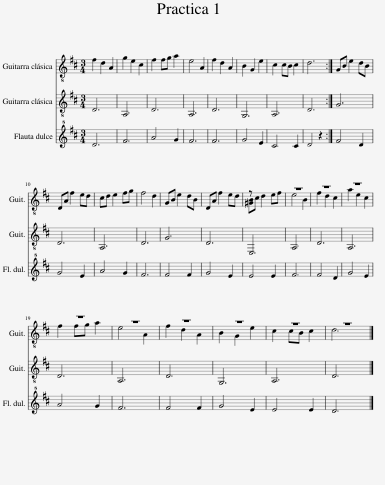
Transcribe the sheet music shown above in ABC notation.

X:1
%%score ( 1 2 ) 3 4
L:1/8
M:3/4
I:linebreak $
K:D
V:1 treble-8
V:2 treble-8
V:3 treble-8
V:4 treble+8
V:1
 f2 d2 A2 | g2 e2 c2 | f2 fg a2 | e4 A2 | f2 d2 A2 | %5
 B2 G2 e2 | c2 cB c2 | d6 :| GB e2 dB |$ DA f2 ed | %10
 cd e2 fg | f4 d2 | GB e2 dB | DA f2 ed | z x x4 | %15
 z6 | z6 | z6 |$ z6 | z6 | %20
 z6 | z6 | z6 | z6 |] %24
V:2
 x6 | x6 | x6 | x6 | x6 | %5
 x6 | x6 | x6 :| x6 |$ x6 | %10
 x6 | x6 | x6 | x6 | [^GB]c d2 ef | %15
 e4 B2 | f2 d2 c2 | a2 e2 c2 |$ f2 fg a2 | e4 A2 | %20
 f2 d2 A2 | B2 G2 e2 | c2 cB c2 | d6 |] %24
V:3
 D6 | A,6 | D6 | A,6 | D6 | %5
 G,6 | A,6 | D6 :| G6 |$ D6 | %10
 A,6 | D6 | G6 | D6 | E,6 | %15
 A,6 | D6 | A,6 |$ D6 | A,6 | %20
 D6 | G,6 | A,6 | D6 |] %24
V:4
 D6 | F6 | A4 G2 | F6 | F6 | %5
 G4 E2 | C4 C2 | D4 z2 :| F4 D2 |$ G4 E2 | %10
 A4 G2 | F6 | F4 F2 | G4 E2 | E4 E2 | %15
 F6 | F4 D2 | G4 E2 |$ A4 G2 | F6 | %20
 F4 F2 | G4 E2 | E4 E2 | D6 |] %24
